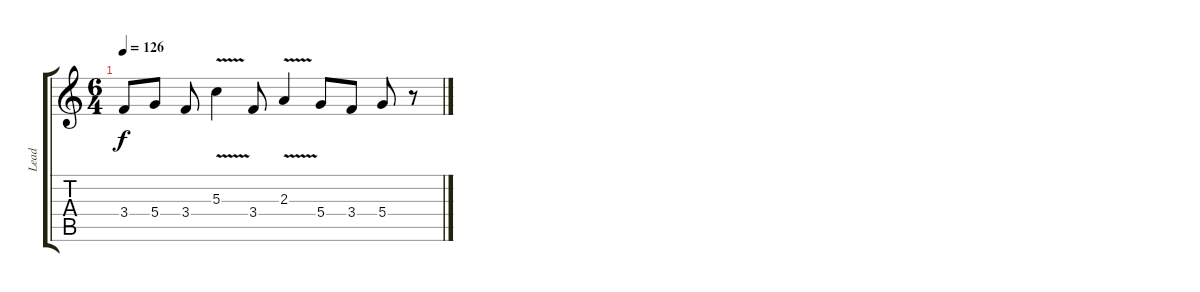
\track ("Lead" "Lead") {solo instrument distortionguitar}
\staff {score tabs}
\tuning (E4 B3 G3 D3 A2 D2) {hide}
\ts (6 4)
\tempo 126
\clef g2
\ks c
3.4.8{dy f} 5.4.8 3.4.8 5.3{v}.4 3.4.8 2.3{v}.4 5.4.8 3.4.8 5.4.8 r.8
